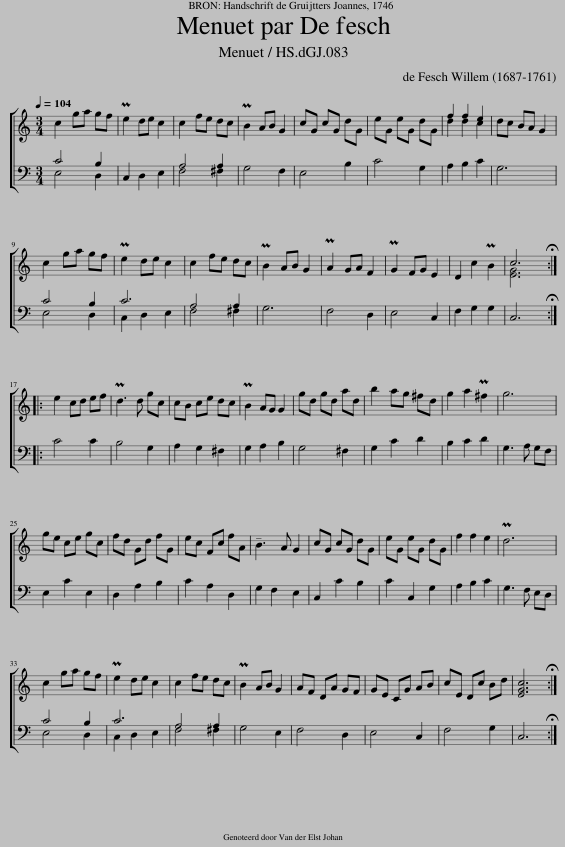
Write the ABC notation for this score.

X:1
%%score [ ( 1 2 ) ( 3 4 ) ]
L:1/8
Q:1/4=104
M:3/4
I:linebreak $
K:C
V:1 treble
V:2 treble
V:3 bass
V:4 bass
V:1
 c2 ga gf | Pe2 de c2 | c2 fe dc | PB2 AB G2 | cG cG dG | %5
 eG eG dG | f2 f2 e2 | dc BA G2 |$ c2 ga gf | Pe2 de c2 | %10
 c2 fe dc | PB2 AB G2 | PA2 GA F2 | PG2 FG E2 | D2 c2 PB2 | %15
 c6 ::$ e2 cd ef | Pd3 d gc | cB ce dc | PB2 AG G2 | %20
 gd gd ad | b2 ag ^fd | g2 a2 P^f2 | g6 |$ ge ce gc | %25
 fd Gd fG | ec Fc fA | !tenuto!B3 A G2 | cG cG dG | eG eG dG | %30
 f2 f2 e2 | Pd6 |$ c2 ga gf | Pe2 de c2 | c2 fe dc | %35
 PB2 AB G2 | AF DA GF | GE CG AB | cE Dc Bd | [EGc]6 :| %40
V:2
 x6 | x6 | x6 | x6 | x6 | %5
 x6 | d2 d2 c2 | x6 |$ x6 | x6 | %10
 x6 | x6 | x6 | x6 | x6 | %15
 [EG]6 ::$ x6 | x6 | x6 | x6 | %20
 x6 | x6 | x6 | x6 |$ x6 | %25
 x6 | x6 | x6 | x6 | x6 | %30
 x6 | x6 |$ x6 | x6 | x6 | %35
 x6 | x6 | x6 | x6 | x6 :| %40
V:3
 C4 B,2 | C,2 D,2 E,2 | A,4 A,2 | G,4 F,2 | E,4 B,2 | %5
 C4 G,2 | A,2 B,2 C2 | G,6 |$ C4 B,2 | C6 | %10
 A,4 A,2 | G,6 | F,4 D,2 | E,4 C,2 | F,2 G,2 G,2 | %15
 C,6 ::$ C4 C2 | B,4 G,2 | A,2 G,2 ^F,2 | G,2 A,2 B,2 | %20
 G,4 ^F,2 | G,2 C2 D2 | B,2 C2 D2 | G,3 A, G,F, |$ E,2 C2 E,2 | %25
 D,2 A,2 B,2 | C2 A,2 D,2 | G,2 F,2 E,2 | C,2 C2 B,2 | C2 C,2 G,2 | %30
 A,2 B,2 C2 | G,3 F, E,D, |$ C4 B,2 | C6 | A,4 A,2 | %35
 G,4 E,2 | F,4 D,2 | E,4 C,2 | F,4 G,2 | C,6 :| %40
V:4
 E,4 D,2 | x6 | F,4 ^F,2 | x6 | x6 | %5
 x6 | x6 | x6 |$ E,4 D,2 | C,2 D,2 E,2 | %10
 F,4 ^F,2 | x6 | x6 | x6 | x6 | %15
 x6 ::$ x6 | x6 | x6 | x6 | %20
 x6 | x6 | x6 | x6 |$ x6 | %25
 x6 | x6 | x6 | x6 | x6 | %30
 x6 | x6 |$ E,4 D,2 | C,2 D,2 E,2 | F,4 ^F,2 | %35
 x6 | x6 | x6 | x6 | x6 :| %40
